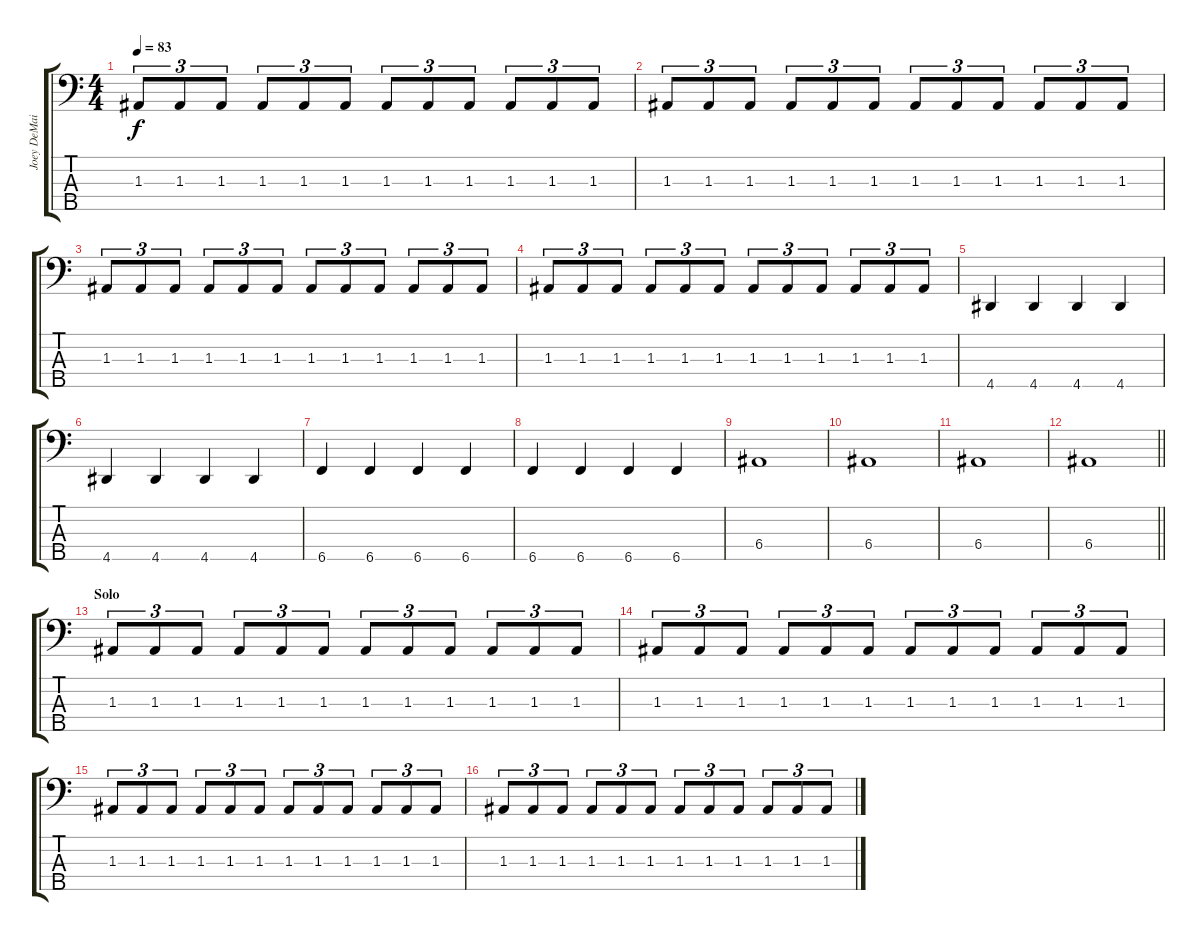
\track ("Joey DeMaio" "Joey DeMai") {instrument electricbasspick}
\staff {score tabs}
\tuning (G2 D2 A1 E1 B0) {hide}
\ts (4 4)
\tempo 83
\clef f4
\ks c
1.3.8{tu (3 2) dy f} 1.3.8{tu (3 2)} 1.3.8{tu (3 2)} 1.3.8{tu (3 2)} 1.3.8{tu (3 2)} 1.3.8{tu (3 2)} 1.3.8{tu (3 2)} 1.3.8{tu (3 2)} 1.3.8{tu (3 2)} 1.3.8{tu (3 2)} 1.3.8{tu (3 2)} 1.3.8{tu (3 2)} |
1.3.8{tu (3 2)} 1.3.8{tu (3 2)} 1.3.8{tu (3 2)} 1.3.8{tu (3 2)} 1.3.8{tu (3 2)} 1.3.8{tu (3 2)} 1.3.8{tu (3 2)} 1.3.8{tu (3 2)} 1.3.8{tu (3 2)} 1.3.8{tu (3 2)} 1.3.8{tu (3 2)} 1.3.8{tu (3 2)} |
1.3.8{tu (3 2)} 1.3.8{tu (3 2)} 1.3.8{tu (3 2)} 1.3.8{tu (3 2)} 1.3.8{tu (3 2)} 1.3.8{tu (3 2)} 1.3.8{tu (3 2)} 1.3.8{tu (3 2)} 1.3.8{tu (3 2)} 1.3.8{tu (3 2)} 1.3.8{tu (3 2)} 1.3.8{tu (3 2)} |
1.3.8{tu (3 2)} 1.3.8{tu (3 2)} 1.3.8{tu (3 2)} 1.3.8{tu (3 2)} 1.3.8{tu (3 2)} 1.3.8{tu (3 2)} 1.3.8{tu (3 2)} 1.3.8{tu (3 2)} 1.3.8{tu (3 2)} 1.3.8{tu (3 2)} 1.3.8{tu (3 2)} 1.3.8{tu (3 2)} |
4.5.4 4.5.4 4.5.4 4.5.4 |
4.5.4 4.5.4 4.5.4 4.5.4 |
6.5.4 6.5.4 6.5.4 6.5.4 |
6.5.4 6.5.4 6.5.4 6.5.4 |
6.4.1 |
6.4.1 |
6.4.1 |
\barLineRight lightlight
6.4.1 |
\section ("" "Solo")
1.3.8{tu (3 2) volume 12} 1.3.8{tu (3 2)} 1.3.8{tu (3 2)} 1.3.8{tu (3 2)} 1.3.8{tu (3 2)} 1.3.8{tu (3 2)} 1.3.8{tu (3 2)} 1.3.8{tu (3 2)} 1.3.8{tu (3 2)} 1.3.8{tu (3 2)} 1.3.8{tu (3 2)} 1.3.8{tu (3 2)} |
1.3.8{tu (3 2)} 1.3.8{tu (3 2)} 1.3.8{tu (3 2)} 1.3.8{tu (3 2)} 1.3.8{tu (3 2)} 1.3.8{tu (3 2)} 1.3.8{tu (3 2)} 1.3.8{tu (3 2)} 1.3.8{tu (3 2)} 1.3.8{tu (3 2)} 1.3.8{tu (3 2)} 1.3.8{tu (3 2)} |
1.3.8{tu (3 2)} 1.3.8{tu (3 2)} 1.3.8{tu (3 2)} 1.3.8{tu (3 2)} 1.3.8{tu (3 2)} 1.3.8{tu (3 2)} 1.3.8{tu (3 2)} 1.3.8{tu (3 2)} 1.3.8{tu (3 2)} 1.3.8{tu (3 2)} 1.3.8{tu (3 2)} 1.3.8{tu (3 2)} |
1.3.8{tu (3 2)} 1.3.8{tu (3 2)} 1.3.8{tu (3 2)} 1.3.8{tu (3 2)} 1.3.8{tu (3 2)} 1.3.8{tu (3 2)} 1.3.8{tu (3 2)} 1.3.8{tu (3 2)} 1.3.8{tu (3 2)} 1.3.8{tu (3 2)} 1.3.8{tu (3 2)} 1.3.8{tu (3 2)}
